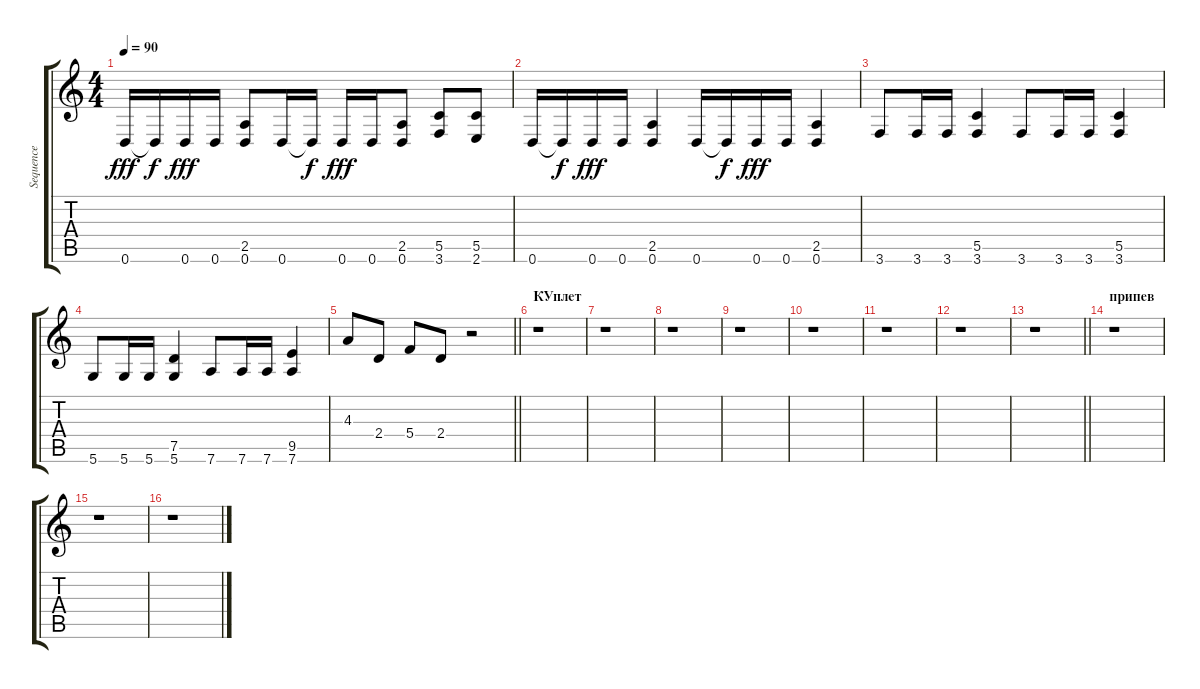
\track ("Sequence" "Sequence") {instrument distortionguitar}
\staff {score tabs}
\tuning (D4 A3 F3 C3 G2 D2) {hide}
\ts (4 4)
\tempo 90
\clef g2
\ks c
0.6.16{dy fff} 0.6{t}.16{dy f} 0.6.16{dy fff} 0.6.16 (2.5 0.6).8 0.6.16 0.6{t}.16{dy f} 0.6.16{dy fff} 0.6.16 (2.5 0.6).8 (5.5 3.6).8 (5.5 2.6).8 |
0.6.16 0.6{t}.16{dy f} 0.6.16{dy fff} 0.6.16 (2.5 0.6).4 0.6.16 0.6{t}.16{dy f} 0.6.16{dy fff} 0.6.16 (2.5 0.6).4 |
3.6.8 3.6.16 3.6.16 (5.5 3.6).4 3.6.8 3.6.16 3.6.16 (5.5 3.6).4 |
5.6.8 5.6.16 5.6.16 (7.5 5.6).4 7.6.8 7.6.16 7.6.16 (9.5 7.6).4 |
\barLineRight lightlight
4.3.8 2.4.8 5.4.8 2.4.8 r.2 |
\section ("" "КУплет")
r.1 |
r.1 |
r.1 |
r.1 |
r.1 |
r.1 |
r.1 |
\barLineRight lightlight
r.1 |
\section ("" "припев")
r.1 |
r.1 |
r.1
